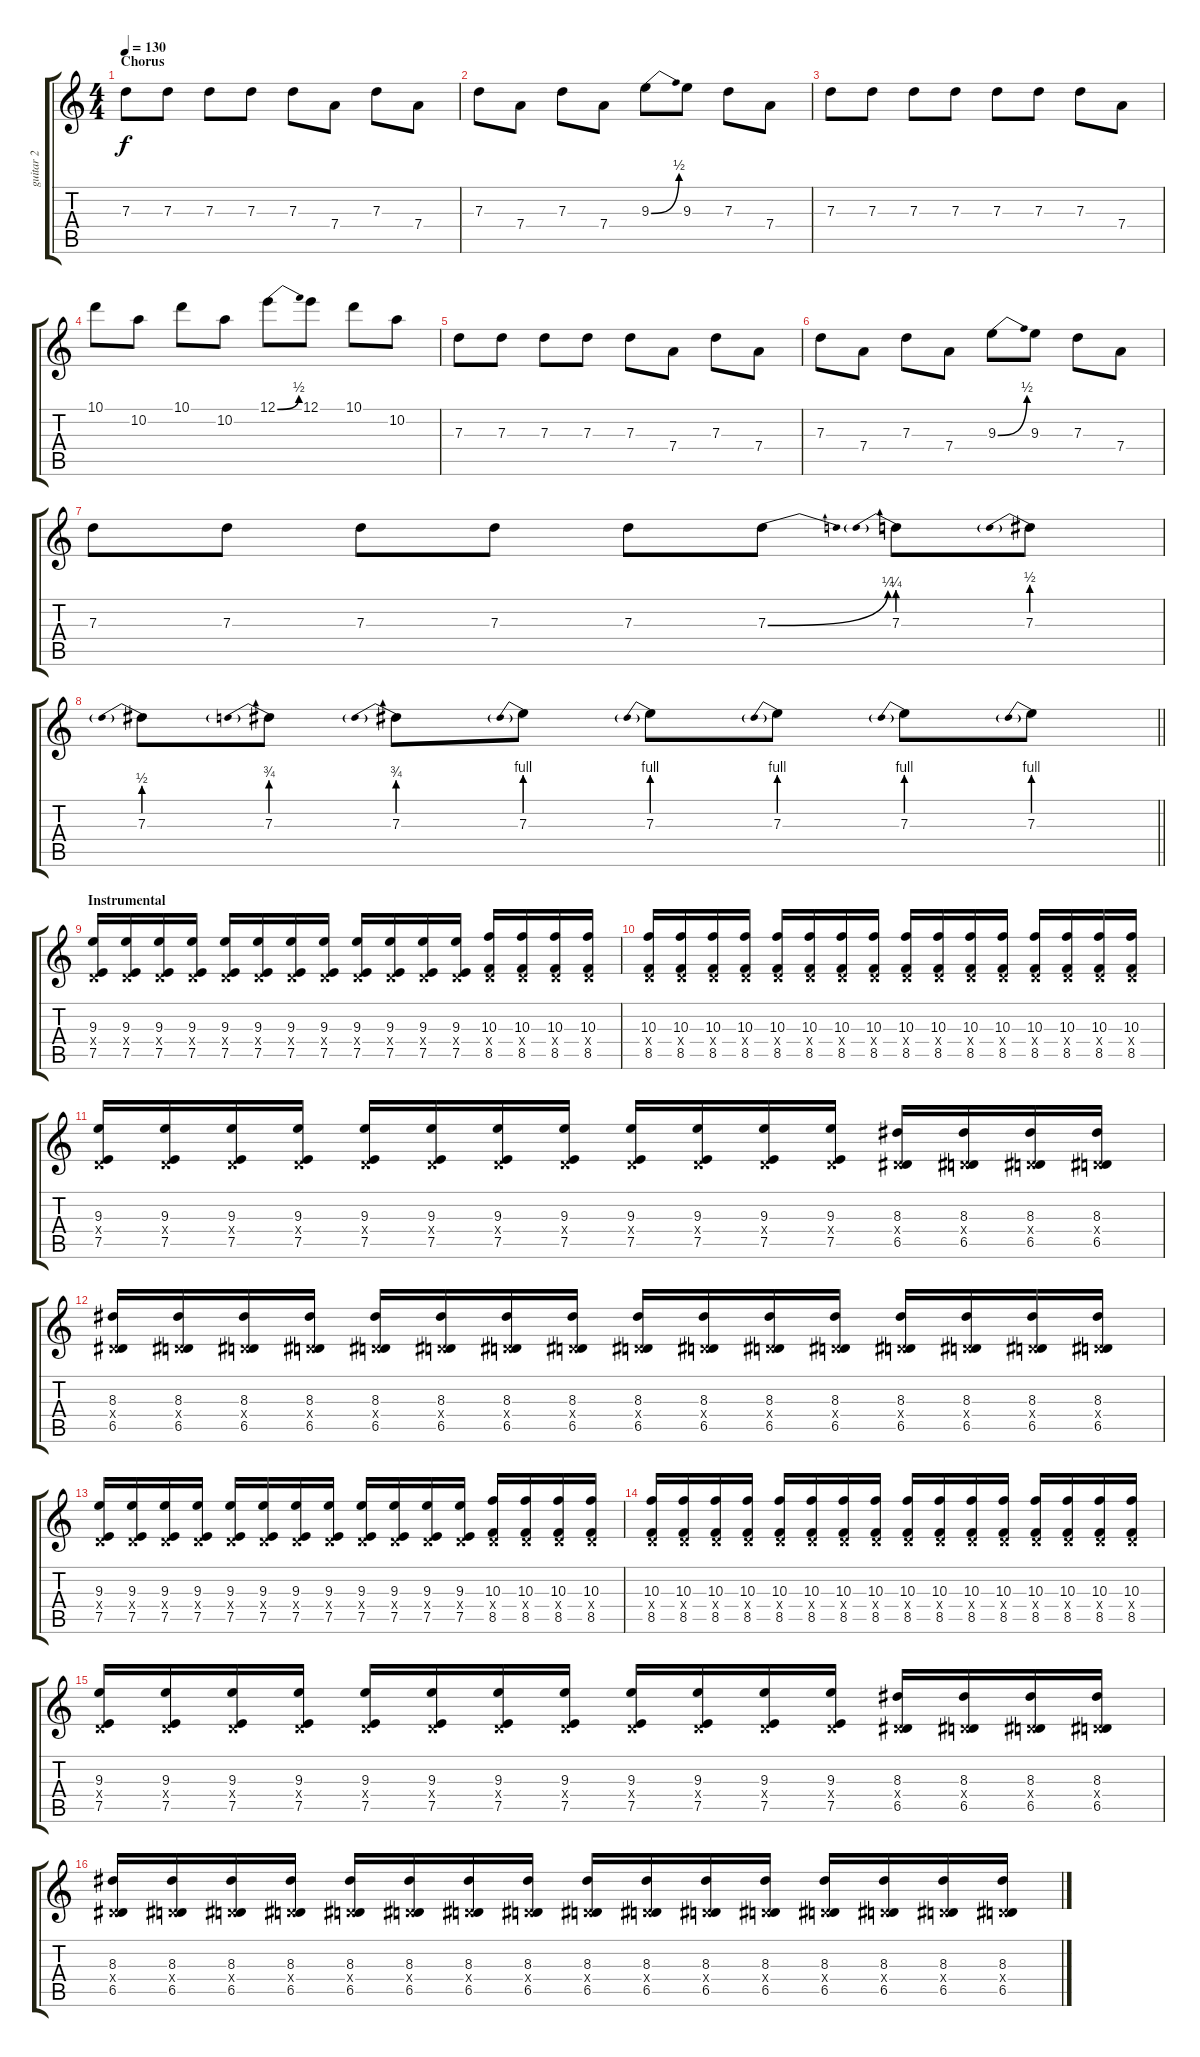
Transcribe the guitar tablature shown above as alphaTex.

\track ("guitar 2" "guitar 2") {instrument overdrivenguitar}
\staff {score tabs}
\tuning (E4 B3 G3 D3 A2 D2) {hide}
\ts (4 4)
\section ("" "Chorus")
\tempo 130
\clef g2
\ks c
7.3.8{dy f} 7.3.8 7.3.8 7.3.8 7.3.8 7.4.8 7.3.8 7.4.8 |
7.3.8 7.4.8 7.3.8 7.4.8 9.3{be (bend 0 0 60 2)}.8 9.3.8 7.3.8 7.4.8 |
7.3.8 7.3.8 7.3.8 7.3.8 7.3.8 7.3.8 7.3.8 7.4.8 |
10.1.8 10.2.8 10.1.8 10.2.8 12.1{be (bend 0 0 60 2)}.8 12.1.8 10.1.8 10.2.8 |
7.3.8 7.3.8 7.3.8 7.3.8 7.3.8 7.4.8 7.3.8 7.4.8 |
7.3.8 7.4.8 7.3.8 7.4.8 9.3{be (bend 0 0 60 2)}.8 9.3.8 7.3.8 7.4.8 |
7.3.8 7.3.8 7.3.8 7.3.8 7.3.8 7.3{be (bend 0 0 60 1)}.8 7.3{be (prebend 0 1 60 1)}.8 7.3{be (prebend 0 2 60 2)}.8 |
\barLineRight lightlight
7.3{be (prebend 0 2 60 2)}.8 7.3{be (prebend 0 3 60 3)}.8 7.3{be (prebend 0 3 60 3)}.8 7.3{be (prebend 0 4 60 4)}.8 7.3{be (prebend 0 4 60 4)}.8 7.3{be (prebend 0 4 60 4)}.8 7.3{be (prebend 0 4 60 4)}.8 7.3{be (prebend 0 4 60 4)}.8 |
\section ("" "Instrumental")
(9.3 0.4{x} 7.5).16 (9.3 0.4{x} 7.5).16 (9.3 0.4{x} 7.5).16 (9.3 0.4{x} 7.5).16 (9.3 0.4{x} 7.5).16 (9.3 0.4{x} 7.5).16 (9.3 0.4{x} 7.5).16 (9.3 0.4{x} 7.5).16 (9.3 0.4{x} 7.5).16 (9.3 0.4{x} 7.5).16 (9.3 0.4{x} 7.5).16 (9.3 0.4{x} 7.5).16 (10.3 0.4{x} 8.5).16 (10.3 0.4{x} 8.5).16 (10.3 0.4{x} 8.5).16 (10.3 0.4{x} 8.5).16 |
(10.3 0.4{x} 8.5).16 (10.3 0.4{x} 8.5).16 (10.3 0.4{x} 8.5).16 (10.3 0.4{x} 8.5).16 (10.3 0.4{x} 8.5).16 (10.3 0.4{x} 8.5).16 (10.3 0.4{x} 8.5).16 (10.3 0.4{x} 8.5).16 (10.3 0.4{x} 8.5).16 (10.3 0.4{x} 8.5).16 (10.3 0.4{x} 8.5).16 (10.3 0.4{x} 8.5).16 (10.3 0.4{x} 8.5).16 (10.3 0.4{x} 8.5).16 (10.3 0.4{x} 8.5).16 (10.3 0.4{x} 8.5).16 |
(9.3 0.4{x} 7.5).16 (9.3 0.4{x} 7.5).16 (9.3 0.4{x} 7.5).16 (9.3 0.4{x} 7.5).16 (9.3 0.4{x} 7.5).16 (9.3 0.4{x} 7.5).16 (9.3 0.4{x} 7.5).16 (9.3 0.4{x} 7.5).16 (9.3 0.4{x} 7.5).16 (9.3 0.4{x} 7.5).16 (9.3 0.4{x} 7.5).16 (9.3 0.4{x} 7.5).16 (8.3 0.4{x} 6.5).16 (8.3 0.4{x} 6.5).16 (8.3 0.4{x} 6.5).16 (8.3 0.4{x} 6.5).16 |
(8.3 0.4{x} 6.5).16 (8.3 0.4{x} 6.5).16 (8.3 0.4{x} 6.5).16 (8.3 0.4{x} 6.5).16 (8.3 0.4{x} 6.5).16 (8.3 0.4{x} 6.5).16 (8.3 0.4{x} 6.5).16 (8.3 0.4{x} 6.5).16 (8.3 0.4{x} 6.5).16 (8.3 0.4{x} 6.5).16 (8.3 0.4{x} 6.5).16 (8.3 0.4{x} 6.5).16 (8.3 0.4{x} 6.5).16 (8.3 0.4{x} 6.5).16 (8.3 0.4{x} 6.5).16 (8.3 0.4{x} 6.5).16 |
(9.3 0.4{x} 7.5).16 (9.3 0.4{x} 7.5).16 (9.3 0.4{x} 7.5).16 (9.3 0.4{x} 7.5).16 (9.3 0.4{x} 7.5).16 (9.3 0.4{x} 7.5).16 (9.3 0.4{x} 7.5).16 (9.3 0.4{x} 7.5).16 (9.3 0.4{x} 7.5).16 (9.3 0.4{x} 7.5).16 (9.3 0.4{x} 7.5).16 (9.3 0.4{x} 7.5).16 (10.3 0.4{x} 8.5).16 (10.3 0.4{x} 8.5).16 (10.3 0.4{x} 8.5).16 (10.3 0.4{x} 8.5).16 |
(10.3 0.4{x} 8.5).16 (10.3 0.4{x} 8.5).16 (10.3 0.4{x} 8.5).16 (10.3 0.4{x} 8.5).16 (10.3 0.4{x} 8.5).16 (10.3 0.4{x} 8.5).16 (10.3 0.4{x} 8.5).16 (10.3 0.4{x} 8.5).16 (10.3 0.4{x} 8.5).16 (10.3 0.4{x} 8.5).16 (10.3 0.4{x} 8.5).16 (10.3 0.4{x} 8.5).16 (10.3 0.4{x} 8.5).16 (10.3 0.4{x} 8.5).16 (10.3 0.4{x} 8.5).16 (10.3 0.4{x} 8.5).16 |
(9.3 0.4{x} 7.5).16 (9.3 0.4{x} 7.5).16 (9.3 0.4{x} 7.5).16 (9.3 0.4{x} 7.5).16 (9.3 0.4{x} 7.5).16 (9.3 0.4{x} 7.5).16 (9.3 0.4{x} 7.5).16 (9.3 0.4{x} 7.5).16 (9.3 0.4{x} 7.5).16 (9.3 0.4{x} 7.5).16 (9.3 0.4{x} 7.5).16 (9.3 0.4{x} 7.5).16 (8.3 0.4{x} 6.5).16 (8.3 0.4{x} 6.5).16 (8.3 0.4{x} 6.5).16 (8.3 0.4{x} 6.5).16 |
(8.3 0.4{x} 6.5).16 (8.3 0.4{x} 6.5).16 (8.3 0.4{x} 6.5).16 (8.3 0.4{x} 6.5).16 (8.3 0.4{x} 6.5).16 (8.3 0.4{x} 6.5).16 (8.3 0.4{x} 6.5).16 (8.3 0.4{x} 6.5).16 (8.3 0.4{x} 6.5).16 (8.3 0.4{x} 6.5).16 (8.3 0.4{x} 6.5).16 (8.3 0.4{x} 6.5).16 (8.3 0.4{x} 6.5).16 (8.3 0.4{x} 6.5).16 (8.3 0.4{x} 6.5).16 (8.3 0.4{x} 6.5).16
